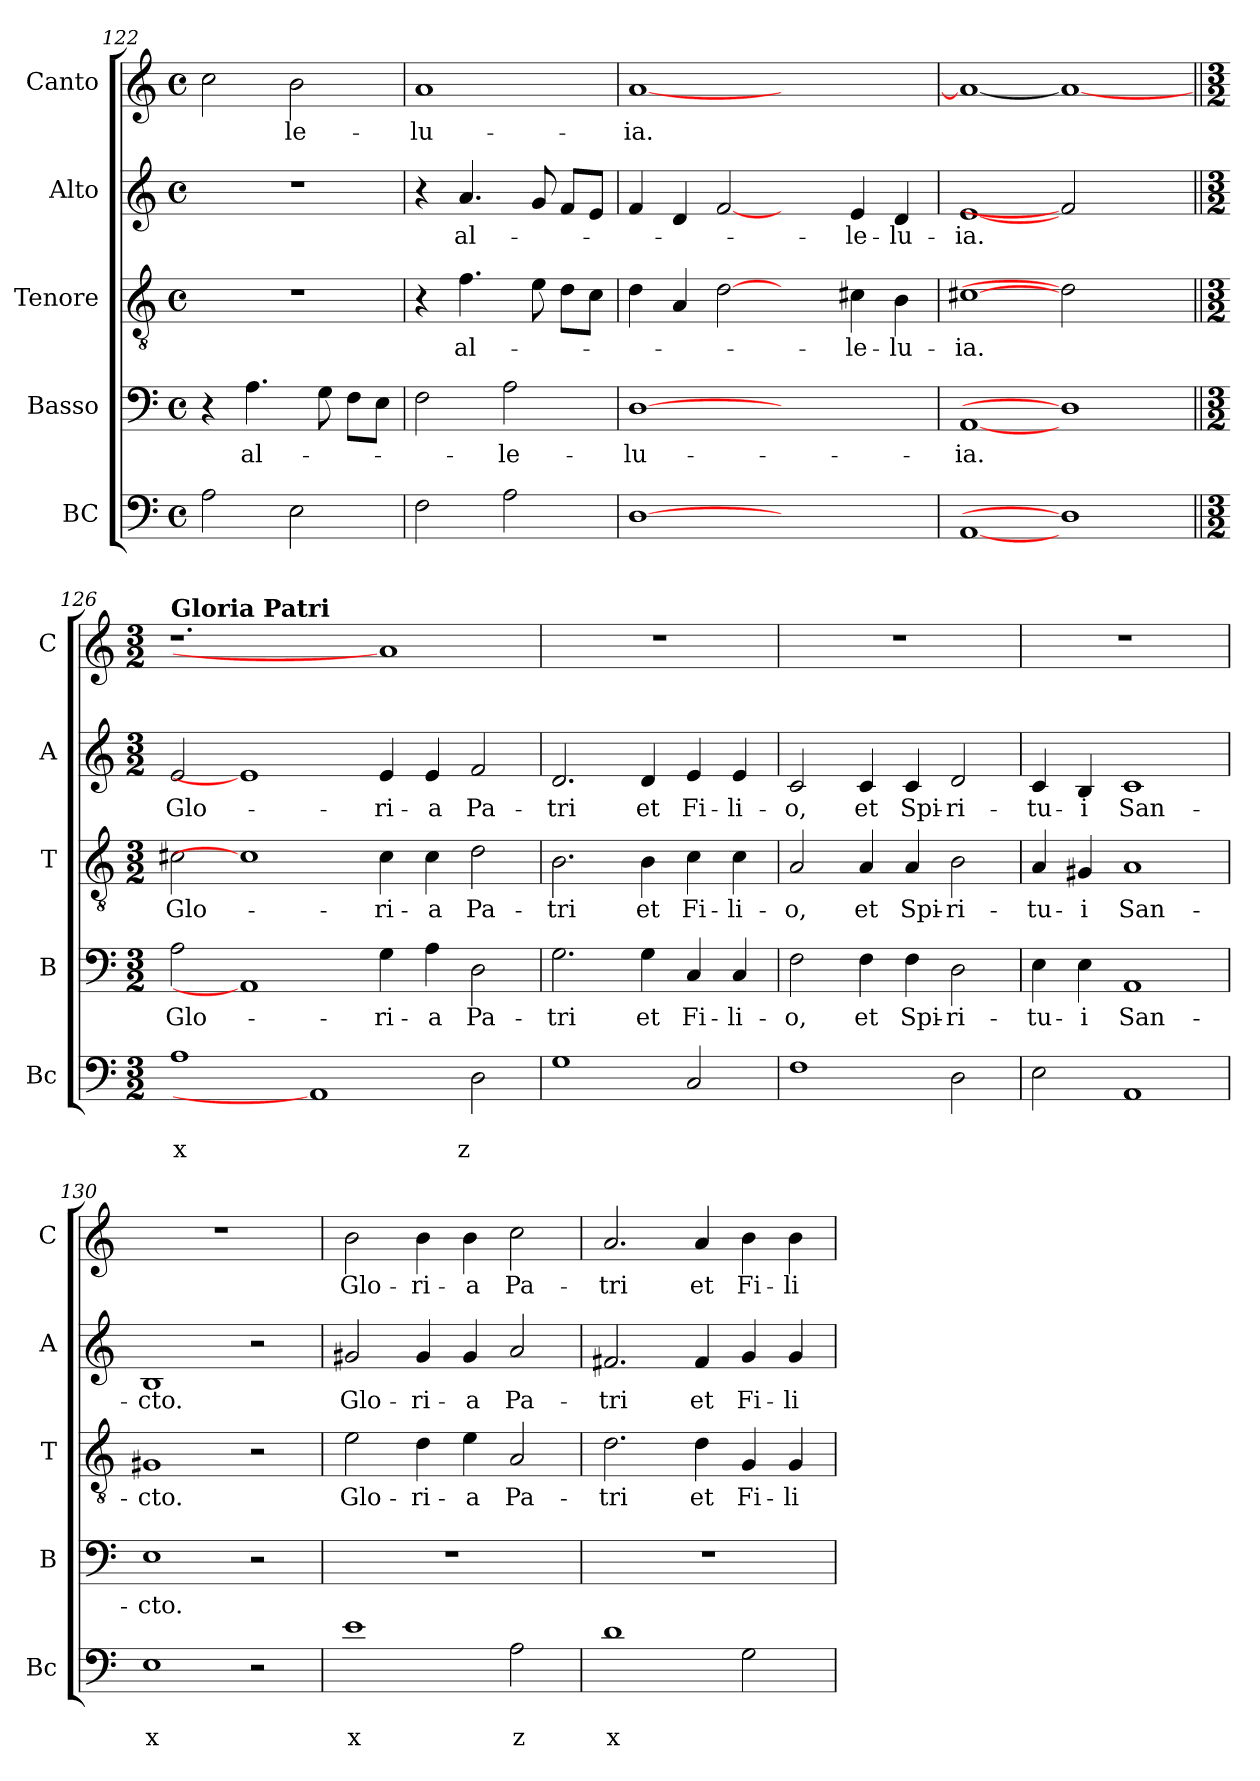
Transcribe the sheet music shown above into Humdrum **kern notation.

**kern	**text	**text	**kern	**text	**kern	**text	**kern	**text	**kern	**text
*part5	*part5	*part5	*part4	*part4	*part3	*part3	*part2	*part2	*part1	*part1
*staff5	*staff5	*staff5	*staff4	*staff4	*staff3	*staff3	*staff2	*staff2	*staff1	*staff1
*I"BC	*	*	*I"Basso	*	*I"Tenore	*	*I"Alto	*	*I"Canto	*
*I'Bc	*	*	*I'B	*	*I'T	*	*I'A	*	*I'C	*
*clefF4	*	*	*clefF4	*	*clefGv2	*	*clefG2	*	*clefG2	*
*k[]	*	*	*k[]	*	*k[]	*	*k[]	*	*k[]	*
*C:	*	*	*C:	*	*C:	*	*C:	*	*C:	*
*M4/4	*	*	*M4/4	*	*M4/4	*	*M4/4	*	*M4/4	*
*met(c)	*	*	*met(c)	*	*met(c)	*	*met(c)	*	*met(c)	*
=122	=122	=122	=122	=122	=122	=122	=122	=122	=122	=122
2A\	.	.	4r	.	1r	.	1r	.	2cc\	.
!	!	!	!	!LO:LY:b	!	!	!	!	!	!
.	.	.	4.A\	al-	.	.	.	.	.	.
!	!	!	!	!	!	!	!	!	!	!LO:LY:b
2E\	.	.	.	.	.	.	.	.	2b\	-le-
.	.	.	8G\	.	.	.	.	.	.	.
.	.	.	8F\L	.	.	.	.	.	.	.
.	.	.	8E\J	.	.	.	.	.	.	.
=123	=123	=123	=123	=123	=123	=123	=123	=123	=123	=123
!	!	!	!	!	!	!	!	!	!	!LO:LY:b
2F\	.	.	2F\	.	4r	.	4r	.	1a	-lu-
!	!	!	!	!	!	!LO:LY:b	!	!LO:LY:b	!	!
.	.	.	.	.	4.f\	al-	4.a/	al-	.	.
!	!	!	!	!LO:LY:b	!	!	!	!	!	!
2A\	.	.	2A\	-le-	.	.	.	.	.	.
.	.	.	.	.	8e\	.	8g/	.	.	.
.	.	.	.	.	8d\L	.	8f/L	.	.	.
.	.	.	.	.	8c\J	.	8e/J	.	.	.
=124	=124	=124	=124	=124	=124	=124	=124	=124	=124	=124
!	!	!	!	!LO:LY:b	!	!	!	!	!	!LO:LY:b
[1D	.	.	[1D	-lu-	4d\	.	4f/	.	[1a	-ia.
.	.	.	.	.	4A/	.	4d/	.	.	.
.	.	.	.	.	[2d	.	[2f	.	.	.
1ryy	.	.	1ryy	.	2ryy	.	2ryy	.	1ryy	.
!	!	!	!	!	!	!LO:LY:b	!	!LO:LY:b	!	!
.	.	.	.	.	4c#X\	-le-	4e/	-le-	.	.
!	!	!	!	!	!	!LO:LY:b	!	!LO:LY:b	!	!
.	.	.	.	.	4B\	-lu-	4d/	-lu-	.	.
=125	=125	=125	=125	=125	=125	=125	=125	=125	=125	=125
!	!	!	!	!LO:LY:b	!	!LO:LY:b	!	!LO:LY:b	!	!
[1AA	.	.	[1AA	-ia.	[1c#X	-ia.	[1e	-ia.	1a_	.
1D]	.	.	1D]	.	2d]	.	2f]	.	1a_	.
.	.	.	.	.	2ryy	.	2ryy	.	.	.
!!LO:LB:g=z
=126||	=126||	=126||	=126||	=126||	=126||	=126||	=126||	=126||	=126||	=126||
*M3/2	*	*	*M3/2	*	*M3/2	*	*M3/2	*	*M3/2	*
!	!	!	!	!	!	!	!	!	!LO:TX:a:B:t=Gloria Patri	!
!	!	!LO:LY:b	!	!LO:LY:b	!	!LO:LY:b	!	!LO:LY:b	!	!
1A	.	x	2A\	Glo-	2c#X\	Glo-	2e/	Glo-	1.r	.
.	.	.	1AA]	.	1c#]	.	1e]	.	.	.
1AA]	.	.	.	.	.	.	.	.	.	.
!	!	!	!	!LO:LY:b	!	!LO:LY:b	!	!LO:LY:b	!	!
.	.	.	4G\	-ri-	4c#\	-ri-	4e/	-ri-	1a]	.
!	!	!	!	!LO:LY:b	!	!LO:LY:b	!	!LO:LY:b	!	!
.	.	.	4A\	-a	4c#\	-a	4e/	-a	.	.
!	!	!LO:LY:b	!	!LO:LY:b	!	!LO:LY:b	!	!LO:LY:b	!	!
2D\	.	z	2D\	Pa-	2d\	Pa-	2f/	Pa-	.	.
=127	=127	=127	=127	=127	=127	=127	=127	=127	=127	=127
!	!	!	!	!LO:LY:b	!	!LO:LY:b	!	!LO:LY:b	!	!
1G	.	.	2.G\	-tri	2.B\	-tri	2.d/	-tri	1.r	.
!	!	!	!	!LO:LY:b	!	!LO:LY:b	!	!LO:LY:b	!	!
.	.	.	4G\	et	4B\	et	4d/	et	.	.
!	!	!	!	!LO:LY:b	!	!LO:LY:b	!	!LO:LY:b	!	!
2C/	.	.	4C/	Fi-	4c\	Fi-	4e/	Fi-	.	.
!	!	!	!	!LO:LY:b	!	!LO:LY:b	!	!LO:LY:b	!	!
.	.	.	4C/	-li-	4c\	-li-	4e/	-li-	.	.
=128	=128	=128	=128	=128	=128	=128	=128	=128	=128	=128
!	!	!	!	!LO:LY:b	!	!LO:LY:b	!	!LO:LY:b	!	!
1F	.	.	2F\	-o,	2A/	-o,	2c/	-o,	1.r	.
!	!	!	!	!LO:LY:b	!	!LO:LY:b	!	!LO:LY:b	!	!
.	.	.	4F\	et	4A/	et	4c/	et	.	.
!	!	!	!	!LO:LY:b	!	!LO:LY:b	!	!LO:LY:b	!	!
.	.	.	4F\	Spi-	4A/	Spi-	4c/	Spi-	.	.
!	!	!	!	!LO:LY:b	!	!LO:LY:b	!	!LO:LY:b	!	!
2D\	.	.	2D\	-ri-	2B\	-ri-	2d/	-ri-	.	.
=129	=129	=129	=129	=129	=129	=129	=129	=129	=129	=129
!	!	!	!	!LO:LY:b	!	!LO:LY:b	!	!LO:LY:b	!	!
2E\	.	.	4E\	-tu-	4A/	-tu-	4c/	-tu-	1.r	.
!	!	!	!	!LO:LY:b	!	!LO:LY:b	!	!LO:LY:b	!	!
.	.	.	4E\	-i	4G#X/	-i	4B/	-i	.	.
!	!	!	!	!LO:LY:b	!	!LO:LY:b	!	!LO:LY:b	!	!
1AA	.	.	1AA	San-	1A	San-	1c	San-	.	.
=130	=130	=130	=130	=130	=130	=130	=130	=130	=130	=130
!	!	!LO:LY:b	!	!LO:LY:b	!	!LO:LY:b	!	!LO:LY:b	!	!
1E	.	x	1E	-cto.	1G#X	-cto.	1B	-cto.	1.r	.
2r	.	.	2r	.	2r	.	2r	.	.	.
=131	=131	=131	=131	=131	=131	=131	=131	=131	=131	=131
!	!	!LO:LY:b	!	!	!	!LO:LY:b	!	!LO:LY:b	!	!LO:LY:b
1e	.	x	1.r	.	2e\	Glo-	2g#X/	Glo-	2b\	Glo-
!	!	!	!	!	!	!LO:LY:b	!	!LO:LY:b	!	!LO:LY:b
.	.	.	.	.	4d\	-ri-	4g#/	-ri-	4b\	-ri-
!	!	!	!	!	!	!LO:LY:b	!	!LO:LY:b	!	!LO:LY:b
.	.	.	.	.	4e\	-a	4g#/	-a	4b\	-a
!	!	!LO:LY:b	!	!	!	!LO:LY:b	!	!LO:LY:b	!	!LO:LY:b
2A\	.	z	.	.	2A/	Pa-	2a/	Pa-	2cc\	Pa-
=132	=132	=132	=132	=132	=132	=132	=132	=132	=132	=132
!	!	!LO:LY:b	!	!	!	!LO:LY:b	!	!LO:LY:b	!	!LO:LY:b
1d	.	x	1.r	.	2.d\	-tri	2.f#X/	-tri	2.a/	-tri
!	!	!	!	!	!	!LO:LY:b	!	!LO:LY:b	!	!LO:LY:b
.	.	.	.	.	4d\	et	4f#/	et	4a/	et
!	!	!	!	!	!	!LO:LY:b	!	!LO:LY:b	!	!LO:LY:b
2G\	.	.	.	.	4G/	Fi-	4g/	Fi-	4b\	Fi-
!	!	!	!	!	!	!LO:LY:b	!	!LO:LY:b	!	!LO:LY:b
.	.	.	.	.	4G/	-li-	4g/	-li-	4b\	-li-
=	=	=	=	=	=	=	=	=	=	=
*-	*-	*-	*-	*-	*-	*-	*-	*-	*-	*-
